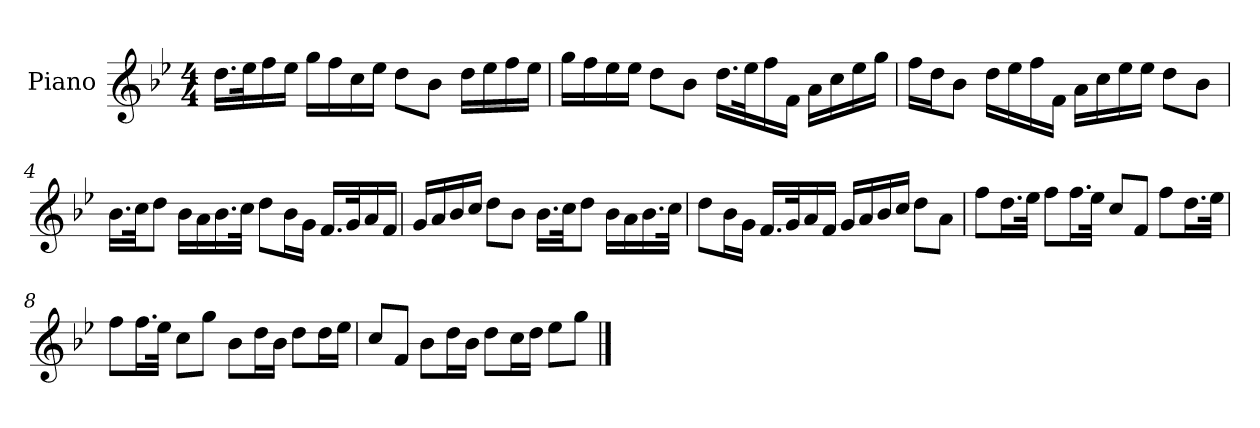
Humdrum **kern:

**kern
*part1
*staff1
*I"Piano
*I'P-no
*clefG2
*k[b-e-]
*M4/4
*MM90
=1
16.dd\LL
32ee-\K
16ff\
16ee-\JJ
16gg\LL
16ff\
16cc\
16ee-\JJ
8dd\L
8b-\J
16dd\LL
16ee-\
16ff\
16ee-\JJ
=2
16gg\LL
16ff\
16ee-\
16ee-\JJ
8dd\L
8b-\J
16.dd\LL
32ee-\K
16ff\
16f\JJ
16a\LL
16cc\
16ee-\
16gg\JJ
=3
16ff\LL
16dd\J
8b-\J
16dd\LL
16ee-\
16ff\
16f\JJ
16a\LL
16cc\
16ee-\
16ee-\JJ
8dd\L
8b-\J
!!LO:LB:g=z
=4
16.b-\LL
32cc\JK
8dd\J
16b-\LL
16a\
16.b-\
32cc\JJk
8dd\L
16b-\L
16g\JJ
16.f/LL
32g/K
16a/
16f/JJ
=5
16g/LL
16a/
16b-/
16cc/JJ
8dd\L
8b-\J
16.b-\LL
32cc\JK
8dd\J
16b-\LL
16a\
16.b-\
32cc\JJk
=6
8dd\L
16b-\L
16g\JJ
16.f/LL
32g/K
16a/
16f/JJ
16g/LL
16a/
16b-/
16cc/JJ
8dd\L
8a\J
!!LO:LB:g=z
=7
8ff\L
16.dd\L
32ee-\JJk
8ff\L
16.ff\L
32ee-\JJk
8cc/L
8f/J
8ff\L
16.dd\L
32ee-\JJk
=8
8ff\L
16.ff\L
32ee-\JJk
8cc\L
8gg\J
8b-\L
16dd\L
16b-\JJ
8dd\L
16dd\L
16ee-\JJ
=9
8cc/L
8f/J
8b-\L
16dd\L
16b-\JJ
8dd\L
16cc\L
16dd\JJ
8ee-\L
8gg\J
==
*-
